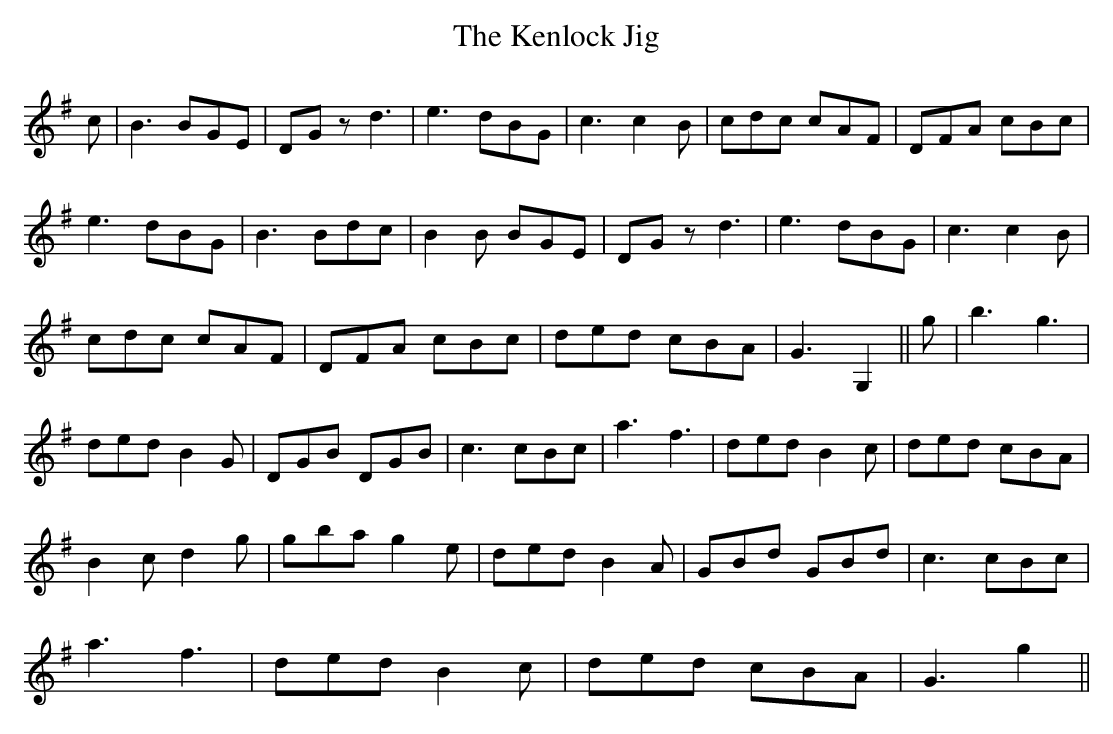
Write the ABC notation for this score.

X:1
T:Kenlock Jig, The
E:14
K:G
c| B3 BGE| DGz d3| e3 dBG| c3 c2 B | cdc cAF| DFA cBc|
e3 dBG| B3 Bdc| B2 B BGE| DGz d3| e3 dBG| c3 c2 B |
cdc cAF| DFA cBc| ded cBA| G3 G,2|| g| b3 g3|
ded B2 G| DGB DGB| c3 cBc| a3 f3| ded B2 c| ded cBA|
B2 c d2 g| gba g2 e| ded B2 A| GBd GBd| c3 cBc|
a3 f3| ded B2 c| ded cBA| G3 g2||
